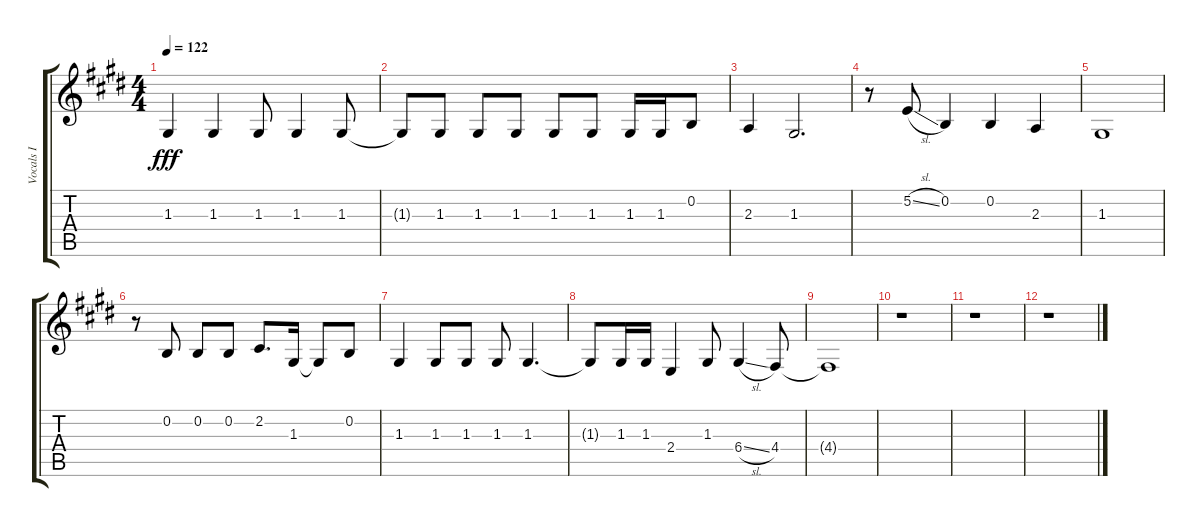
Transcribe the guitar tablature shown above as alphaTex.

\track ("Vocals I" "Vocals I") {instrument voiceoohs}
\staff {score tabs}
\tuning (E4 B3 G3 D3 A2 E2) {hide}
\ts (4 4)
\tempo 122
\clef g2
\ks e
1.3.4{dy fff} 1.3.4 1.3.8 1.3.4 1.3.8 |
1.3{t}.8 1.3.8 1.3.8 1.3.8 1.3.8 1.3.8 1.3.16 1.3.16 0.2.8 |
2.3.4 1.3.2{d} |
r.8 5.2{sl}.8 0.2.4 0.2.4 2.3.4 |
1.3.1 |
r.8 0.2.8 0.2.8 0.2.8 2.2.8{d} 1.3.16 1.3{t}.8 0.2.8 |
1.3.4 1.3.8 1.3.8 1.3.8 1.3.4{d} |
1.3{t}.8 1.3.16 1.3.16 2.4.4 1.3.8 6.4{sl}.4 4.4.8 |
4.4{t}.1 |
r.1 |
r.1 |
r.1
